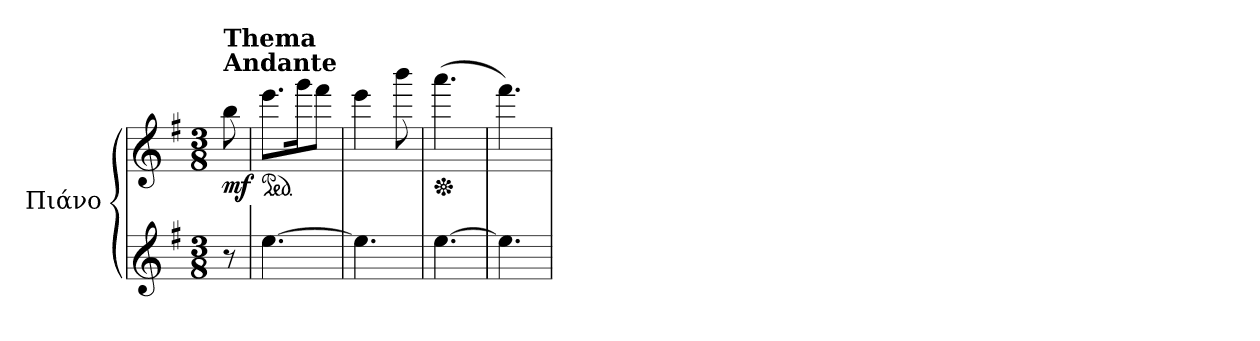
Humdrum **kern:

**kern	**kern	**dynam
*part1	*part1	*part1
*staff2	*staff1	*staff1/2
*I"Πιάνο	*	*
*clefG2	*clefG2	*
*k[f#]	*k[f#]	*
*M3/8	*M3/8	*
=	=	=
!	!LO:TX:a:B:t=Andante	!
!	!LO:TX:a:B:t=Thema	!
!	!	!LO:DY:b
8r	8bb\	mf
=1	=1	=1
*	*ped	*
!	!	!LO:DY:b=2
!	!	!LO:DY:n=1:b=2
[4.ee\	8.eee\L	mp mp
.	16ggg\K	.
.	8fff#\J	.
=2	=2	=2
4.ee\]	4eee\	.
.	8bbb\	.
=3	=3	=3
*	*Xped	*
[4.ee\	(4.aaa\	.
=4	=4	=4
4.ee\]	4.fff#\)	.
=	=	=
*-	*-	*-
